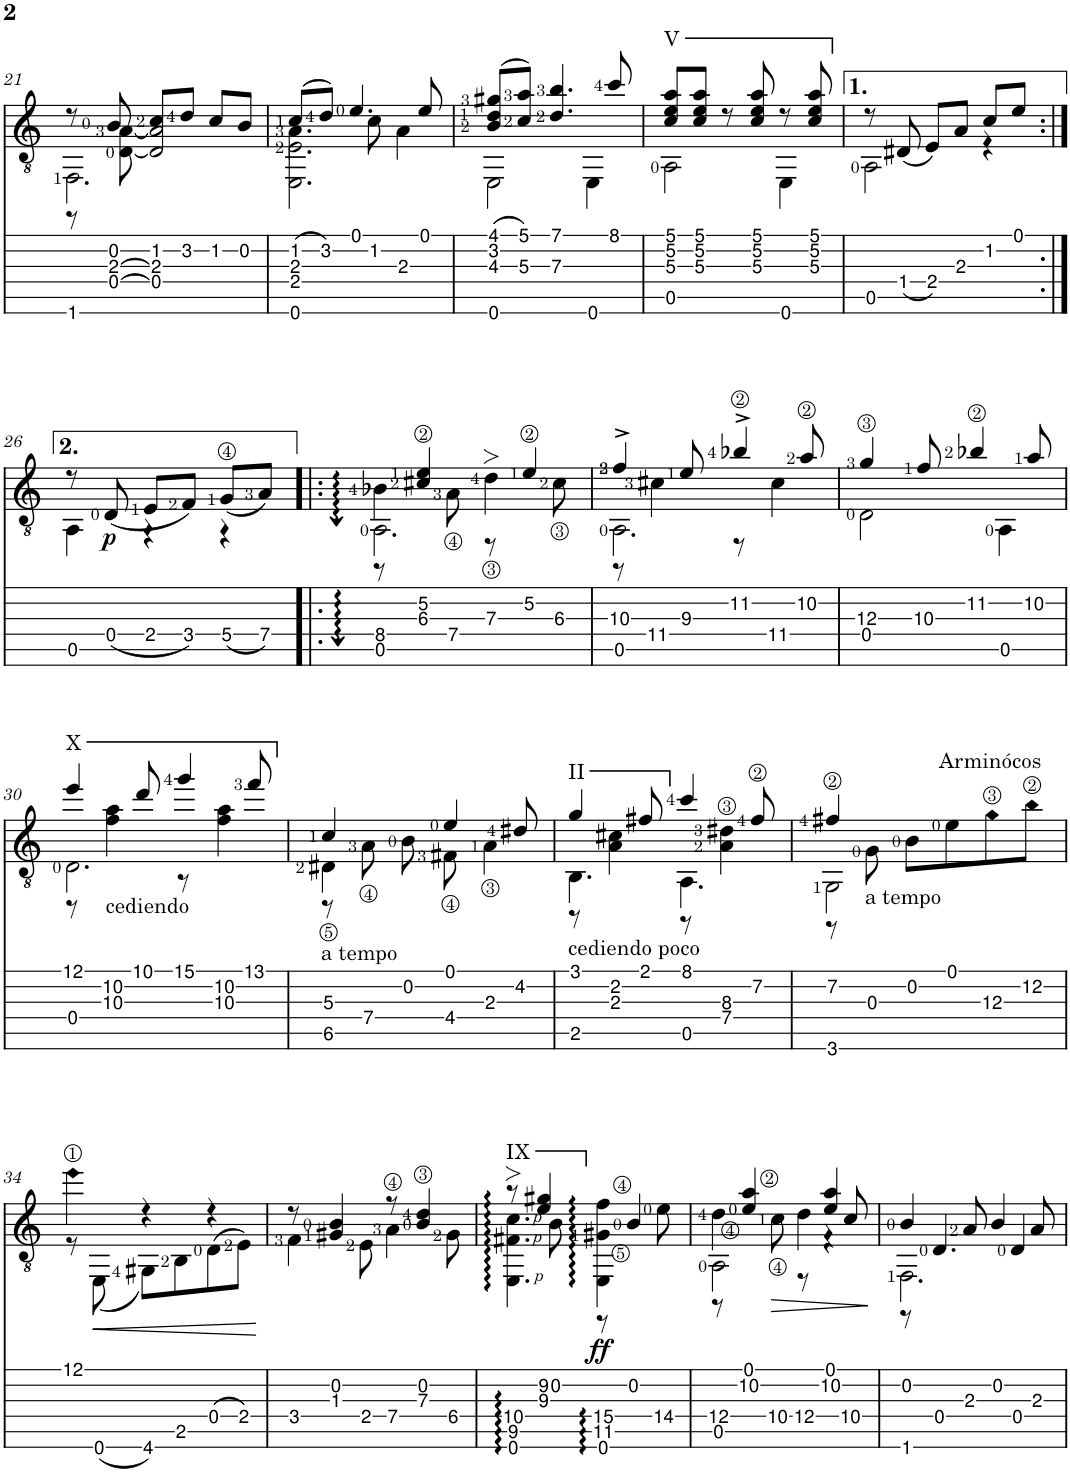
**kern	**kern	**dynam
*part1	*part1	*part1
*staff2	*staff1	*staff1/2
*I"Classical Guitar	*	*
*I'Guit.	*	*
!!LO:PB:g=z
*	*clefGv2	*
*k[]	*k[]	*
*a:	*a:	*
*M3/4	*M3/4	*
=21	=21	=21
*^	*^	*
*	*^	*	*^	*
8r	2.FF	8r	8r	2.FF\	8r	.
8B	.	[8D [8A	8B/	.	[8D\ [8A\	.
8cL	.	2D] 2A]	8c/L	.	2D/] 2A/]	.
8dJ	.	.	8d/J	.	.	.
8cL	.	.	8c/L	.	.	.
8BJ	.	.	8B/J	.	.	.
=22	=22	=22	=22	=22	=22	=22
8cL	2.EE 2.E	4.A	(>8c/L	2.EE\ 2.E\	4.A\	.
8dJ	.	.	8d/J)	.	.	.
4.e	.	.	4.e/	.	.	.
.	.	8c	.	.	8c\	.
.	.	4A	.	.	4A\	.
8e	.	.	8e/	.	.	.
*	*v	*v	*	*	*	*
*	*	*	*v	*v	*
=23	=23	=23	=23	=23
8B\ 8d\ 8g#X\L	2EE	(8B/ 8d/ 8g#X/L	2EE\	.
8c\ 8a\J	.	8c/ 8a/J)	.	.
4.d 4.b	.	4.d/ 4.b/	.	.
.	4EE	.	4EE\	.
8cc	.	8cc/	.	.
=24	=24	=24	=24	=24
!	!	!LO:TX:a:t=V	!	!
8c\ 8e\ 8a\L	2AA	8c/ 8e/ 8a/L	2AA\	.
8c\ 8e\ 8a\J	.	8c/ 8e/ 8a/J	.	.
8r	.	8r	.	.
8c 8e 8a	.	8c/ 8e/ 8a/	.	.
8r	4EE	8r	4EE\	.
8c 8e 8a	.	8c/ 8e/ 8a/	.	.
=25	=25	=25	=25	=25
8r	2AA	8r	2AA\	.
8D#X	.	(<8D#X/	.	.
8EL	.	8E/L)	.	.
8AJ	.	8A/J	.	.
8cL	4r	8c/L	4r	.
8eJ	.	8e/J	.	.
!!LO:LB:g=z	!!
=26:|!	=26:|!	=26:|!	=26:|!	=26:|!
8r	4AA	8r	4AA\	.
!	!	!	!	!LO:DY:b
8D	.	(<8D/	.	p
8EL	4r	8E/L	4r	.
8FJ	.	8F/J)	.	.
8GL	4r	(<8G/L	4r	.
8AJ	.	8A/J)	.	.
=27!|:	=27!|:	=27!|:	=27!|:	=27!|:
*	*^	*	*^	*
4B-X	2.AA::	8r	4B-X\	2.AA::\	8r	.
.	.	4c#X 4e	.	.	4c#X/ 4e/	.
8A	.	.	8A\	.	.	.
4d>	.	8r	4d>\	.	8r	.
.	.	4e	.	.	4e/	.
8c#	.	.	8c#\	.	.	.
=28	=28	=28	=28	=28	=28	=28
4f^	2.AA	8r	4f^/	2.AA\	8r	.
.	.	4c#X	.	.	4c#X\	.
8e	.	.	8e/	.	.	.
4b-X^	.	8r	4b-X^/	.	8r	.
.	.	4c#	.	.	4c#\	.
8a	.	.	8a/	.	.	.
*	*v	*v	*	*	*	*
*	*	*	*v	*v	*
=29	=29	=29	=29	=29
4g	2D	4g/	2D\	.
8f	.	8f/	.	.
4b-X	.	4b-X/	.	.
.	4AA	.	4AA\	.
8a	.	8a/	.	.
!!LO:LB:g=z
=30	=30	=30	=30	=30
*	*^	*	*^	*
!	!	!	!LO:TX:a:t=X	!	!	!
4ee	2.D	8r	4ee/	2.D\	8r	.
!	!	!	!	!	!LO:TX:b:t=cediendo	!
.	.	4f 4a	.	.	4f\ 4a\	.
8dd	.	.	8dd/	.	.	.
4gg	.	8r	4gg/	.	8r	.
.	.	4f 4a	.	.	4f\ 4a\	.
8ff	.	.	8ff/	.	.	.
=31	=31	=31	=31	=31	=31	=31
!	!	!	!LO:TX:b:t=a tempo	!	!	!
4c	4D#X	8r	4c/	4D#X\	8r	.
.	.	8A	.	.	8A\	.
8B	2ryy	8ryy	8B\	2ryy	8ryy	.
4e	.	8F#X	4e/	.	8F#X\	.
.	.	4A	.	.	4A\	.
8d#X	.	.	8d#X/	.	.	.
=32	=32	=32	=32	=32	=32	=32
!	!	!	!LO:TX:b:t=cediendo poco	!	!	!
!	!	!	!LO:TX:a:t=II	!	!	!
4g	4.BB	8r	4g/	4.BB\	8r	.
.	.	4A 4c#X	.	.	4A\ 4c#X\	.
8f#X	.	.	8f#X/	.	.	.
4cc	4.AA	8r	4cc/	4.AA\	8r	.
.	.	4A 4d#X	.	.	4A\> 4d#X\>	.
8f#	.	.	8f#/	.	.	.
=33	=33	=33	=33	=33	=33	=33
4f#X	2GG	8r	4f#X/	2GG\	8r	.
!	!	!	!	!	!LO:TX:b:t=a tempo	!
.	.	8G	.	.	8G\	.
8BL	.	2ryy	8B\L	.	2ryy	.
8eJ	.	.	8e\	.	.	.
!	!	!	!LO:TX:a:t=Arminócos	!	!	!
!LO:N:head=diamond	!	!	!LO:N:head=diamond	!	!	!
8gL	4ryy	.	8g\	4ryy	.	.
!LO:N:head=diamond	!	!	!LO:N:head=diamond	!	!	!
8bJ	.	.	8b\J	.	.	.
*v	*v	*v	*	*	*	*
*	*v	*v	*v	*
!!LO:LB:g=z
=34	=34	=34
!LO:N:head=diamond	!LO:N:head=diamond	!
*^	*^	*
4ee	8r	4ee>\	8r	.
!	!	!	!	!LO:HP:b
.	8EE	.	(8EE\	<
4r	8GG#XL	4r	8GG#X\L)	.
.	8BBJ	.	8BB\	.
4r	8DL	4r	(>8D\	.
.	8EJ	.	8E\J)	.
=35	=35	=35	=35	=35
8r	4F	8r	4F\	.
4G#X 4B	.	4G#X/ 4B/	.	.
.	8E	.	8E\	.
8r	4A	8r	4A>\	.
4d 4B	.	4B/ 4d/	.	.
.	8G#	.	8G#\	.
=36	=36	=36	=36	=36
*	*^	*	*^	*
!	!	!	!LO:TX:a:t=IX	!	!	!
8r	4.EE::> 4.F#X::> 4.c::>	8ryy	8r	4.EE\::> 4.F#X\::> 4.c\::>	8ryy	.
4e 4g#X	.	8ryy	4e/ 4g#X/	.	8ryy	.
.	.	8B	.	.	8B\	.
!	!	!	!	!	!	!LO:DY:b
4ryy	4EE:: 4G#X:: 4f::	8r	4ryy	4EE\:: 4G#X\:: 4f\::	8r	ff
.	.	4B	.	.	4B/	.
8e	8ryy	.	8e\	8ryy	.	.
=37	=37	=37	=37	=37	=37	=37
4d	2AA	8r	4d\	2AA\	8r	.
.	.	4a 4e	.	.	4e/ 4a/	.
8c	.	.	8c\	.	.	.
4d	.	8r	4d\	.	8r	.
.	4r	4a 4e	.	4r	4e/ 4a/	.
8c	.	.	8c/	.	.	.
*v	*v	*v	*	*	*	*
*	*v	*v	*v	*
.	.	[
=38	=38	=38
*^	*^	*
*	*^	*	*^	*
4B	2.FF	8r	4B/	2.FF\	8r	.
.	.	4.D	.	.	4.D/	.
8A	.	.	8A/	.	.	.
4B	.	.	4B/	.	.	.
.	.	4D	.	.	4D/	.
8A	.	.	8A/	.	.	.
*v	*v	*v	*	*	*	*
*	*v	*v	*v	*
=	=	=
*-	*-	*-
